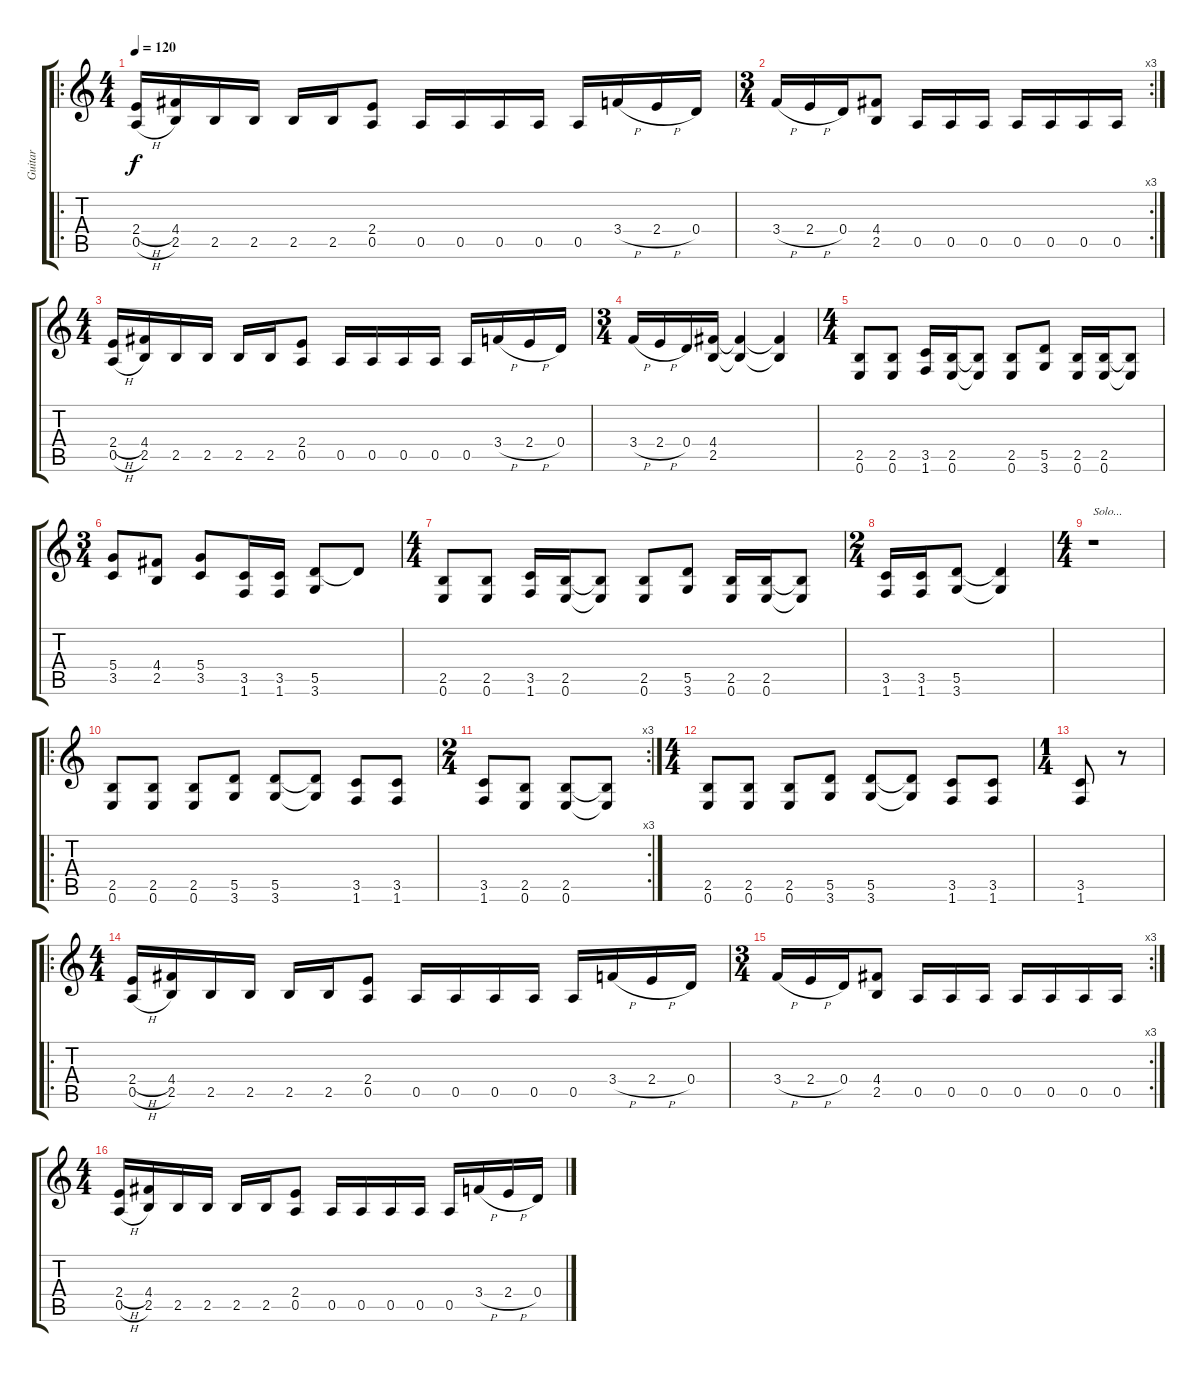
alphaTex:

\track ("Guitar" "Guitar") {instrument distortionguitar}
\staff {score tabs}
\tuning (E4 B3 G3 D3 A2 E2) {hide}
\ro
\ts (4 4)
\tempo 120
\clef g2
\ks c
(2.4{h} 0.5{h}).16{dy f} (4.4 2.5).16 2.5.16 2.5.16 2.5.16 2.5.16 (2.4 0.5).8 0.5.16 0.5.16 0.5.16 0.5.16 0.5.16 3.4{h}.16 2.4{h}.16 0.4.16 |
\rc 3
\ts (3 4)
3.4{h}.16 2.4{h}.16 0.4.16 (4.4 2.5).8 0.5.16 0.5.16 0.5.16 0.5.16 0.5.16 0.5.16 0.5.16 |
\ts (4 4)
(2.4{h} 0.5{h}).16 (4.4 2.5).16 2.5.16 2.5.16 2.5.16 2.5.16 (2.4 0.5).8 0.5.16 0.5.16 0.5.16 0.5.16 0.5.16 3.4{h}.16 2.4{h}.16 0.4.16 |
\ts (3 4)
3.4{h}.16 2.4{h}.16 0.4.16 (4.4 2.5).16 (4.4{t} 2.5{t}).4 (4.4{t} 2.5{t}).4 |
\ts (4 4)
(2.5 0.6).8 (2.5 0.6).8 (3.5 1.6).16 (2.5 0.6).16 (2.5{t} 0.6{t}).8 (2.5 0.6).8 (5.5 3.6).8 (2.5 0.6).16 (2.5 0.6).16 (2.5{t} 0.6{t}).8 |
\ts (3 4)
(5.4 3.5).8 (4.4 2.5).8 (5.4 3.5).8 (3.5 1.6).16 (3.5 1.6).16 (5.5 3.6).8 5.5{t}.8 |
\ts (4 4)
(2.5 0.6).8 (2.5 0.6).8 (3.5 1.6).16 (2.5 0.6).16 (2.5{t} 0.6{t}).8 (2.5 0.6).8 (5.5 3.6).8 (2.5 0.6).16 (2.5 0.6).16 (2.5{t} 0.6{t}).8 |
\ts (2 4)
(3.5 1.6).16 (3.5 1.6).16 (5.5 3.6).8 (5.5{t} 3.6{t}).4 |
\ts (4 4)
r.1{txt "Solo..."} |
\ro
(2.5 0.6).8 (2.5 0.6).8 (2.5 0.6).8 (5.5 3.6).8 (5.5 3.6).8 (5.5{t} 3.6{t}).8 (3.5 1.6).8 (3.5 1.6).8 |
\rc 3
\ts (2 4)
(3.5 1.6).8 (2.5 0.6).8 (2.5 0.6).8 (2.5{t} 0.6{t}).8 |
\ts (4 4)
(2.5 0.6).8 (2.5 0.6).8 (2.5 0.6).8 (5.5 3.6).8 (5.5 3.6).8 (5.5{t} 3.6{t}).8 (3.5 1.6).8 (3.5 1.6).8 |
\ts (1 4)
(3.5 1.6).8 r.8 |
\ro
\ts (4 4)
(2.4{h} 0.5{h}).16 (4.4 2.5).16 2.5.16 2.5.16 2.5.16 2.5.16 (2.4 0.5).8 0.5.16 0.5.16 0.5.16 0.5.16 0.5.16 3.4{h}.16 2.4{h}.16 0.4.16 |
\rc 3
\ts (3 4)
3.4{h}.16 2.4{h}.16 0.4.16 (4.4 2.5).8 0.5.16 0.5.16 0.5.16 0.5.16 0.5.16 0.5.16 0.5.16 |
\ts (4 4)
(2.4{h} 0.5{h}).16 (4.4 2.5).16 2.5.16 2.5.16 2.5.16 2.5.16 (2.4 0.5).8 0.5.16 0.5.16 0.5.16 0.5.16 0.5.16 3.4{h}.16 2.4{h}.16 0.4.16
